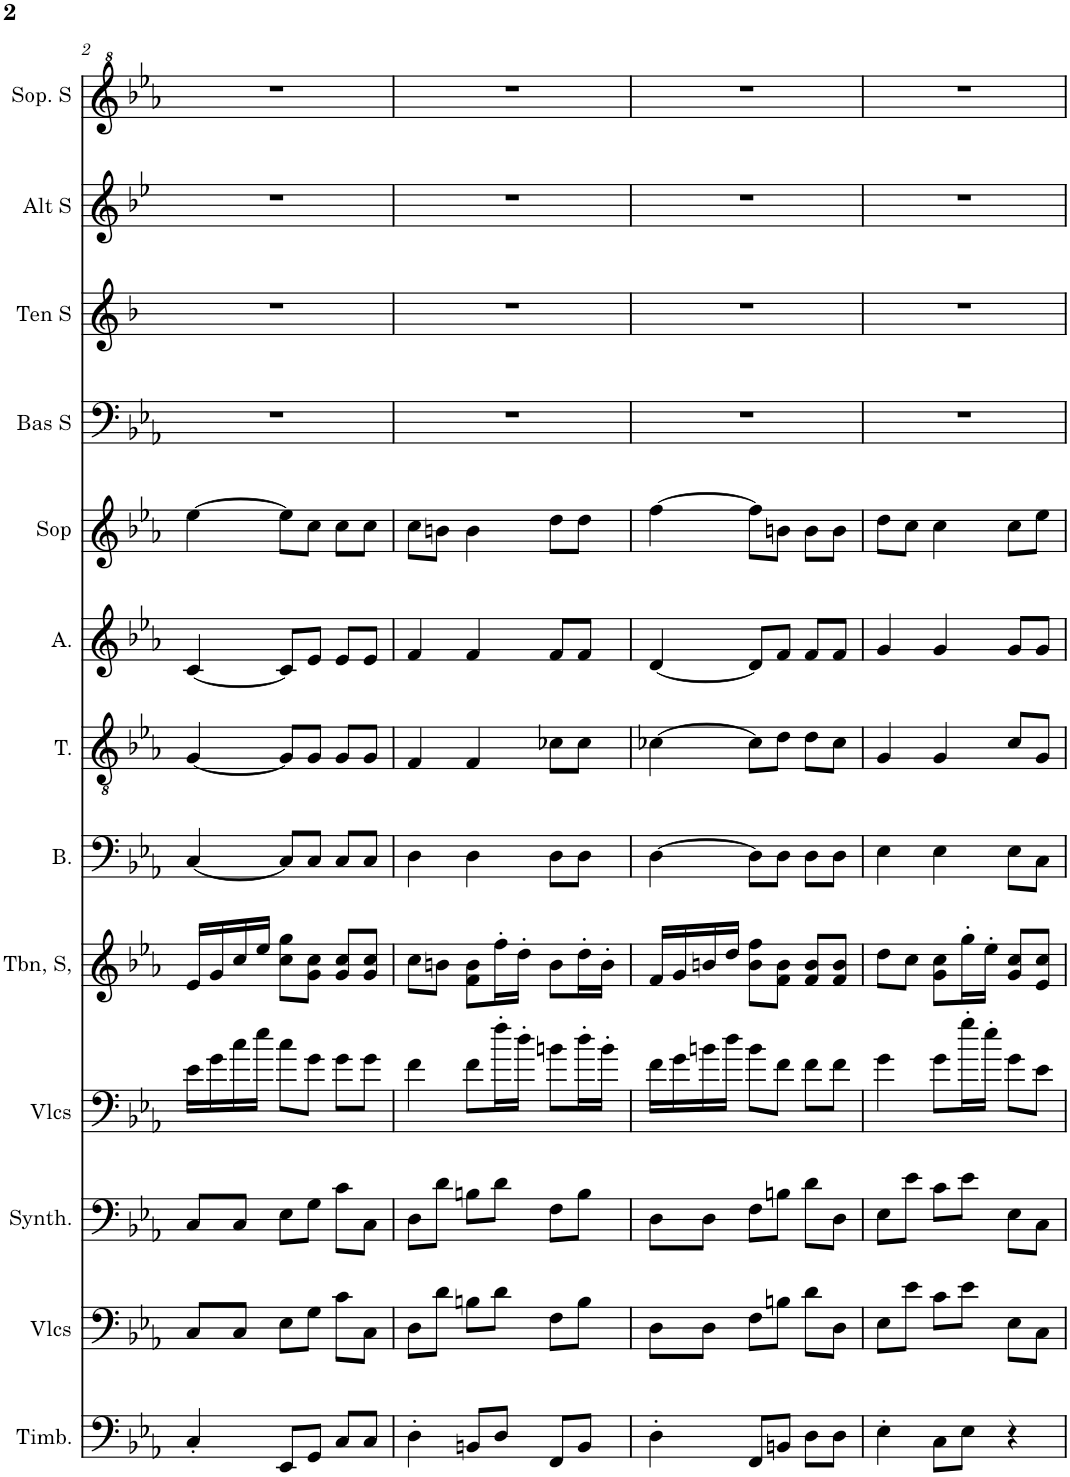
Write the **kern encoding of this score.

**kern	**kern	**kern	**kern	**kern	**kern	**kern	**kern	**kern	**kern	**kern	**kern	**kern
*part13	*part12	*part11	*part10	*part9	*part8	*part7	*part6	*part5	*part4	*part3	*part2	*part1
*staff13	*staff12	*staff11	*staff10	*staff9	*staff8	*staff7	*staff6	*staff5	*staff4	*staff3	*staff2	*staff1
*I"Timbales, Staff-1	*I"Violoncelles, D'Bass/Strings, etc	*I"Synthétiseur d'instruments à cordes, Synth strings, etc	*I"Violoncelles, Synth strings 2	*I"Trombone Soprano, 1st violins	*I"Basse	*I"Ténor	*I"Alto	*I"Soprano	*I"Basse Solo	*I"Tenor Solo	*I"Alto Solo	*I"Soprano Solo
*I'Timb.	*I'Vlcs	*I'Synth.	*I'Vlcs	*I'Tbn, S,	*I'B.	*I'T.	*I'A.	*I'Sop	*I'Bas S	*I'Ten S	*I'Alt S	*I'Sop. S
!!LO:PB:g=z
*clefF4	*clefF4	*clefF4	*clefF4	*clefG2	*clefF4	*clefGv2	*clefG2	*clefG2	*clefF4	*clefG2	*clefG2	*clefG^2
*	*	*	*	*	*	*	*	*	*	*Trd8c14	*Trd4c7	*
*k[b-e-a-]	*k[b-e-a-]	*k[b-e-a-]	*k[b-e-a-]	*k[b-e-a-]	*k[b-e-a-]	*k[b-e-a-]	*k[b-e-a-]	*k[b-e-a-]	*k[b-e-a-]	*k[b-]	*k[b-e-]	*k[b-e-a-]
*M3/4	*M3/4	*M3/4	*M3/4	*M3/4	*M3/4	*M3/4	*M3/4	*M3/4	*M3/4	*M3/4	*M3/4	*M3/4
=2	=2	=2	=2	=2	=2	=2	=2	=2	=2	=2	=2	=2
4C'/	8C/L	8C/L	16e-\LL	16e-/LL	[4C/	[4G/	[4c/	[4ee-\	2.r	2.r	2.r	2.r
.	.	.	16g\	16g/	.	.	.	.	.	.	.	.
.	8C/J	8C/J	16cc\	16cc/	.	.	.	.	.	.	.	.
.	.	.	16ee-\JJ	16ee-/JJ	.	.	.	.	.	.	.	.
8EE-/L	8E-\L	8E-\L	8cc\L	8cc\ 8gg\L	8C/L]	8G/L]	8c/L]	8ee-\L]	.	.	.	.
8GG/J	8G\J	8G\J	8g\J	8g\ 8cc\J	8C/J	8G/J	8e-/J	8cc\J	.	.	.	.
8C/L	8c\L	8c\L	8g\L	8g/ 8cc/L	8C/L	8G/L	8e-/L	8cc\L	.	.	.	.
8C/J	8C\J	8C\J	8g\J	8g/ 8cc/J	8C/J	8G/J	8e-/J	8cc\J	.	.	.	.
=3	=3	=3	=3	=3	=3	=3	=3	=3	=3	=3	=3	=3
4D'\	8D\L	8D\L	4f\	8cc\L	4D\	4F/	4f/	8cc\L	2.r	2.r	2.r	2.r
.	8d\J	8d\J	.	8bn\J	.	.	.	8bn\J	.	.	.	.
8BBn/L	8Bn\L	8Bn\L	8f\L	8f\ 8b\L	4D\	4F/	4f/	4b\	.	.	.	.
8D/J	8d\J	8d\J	16ff'\L	16ff'\L	.	.	.	.	.	.	.	.
.	.	.	16dd'\JJ	16dd'\JJ	.	.	.	.	.	.	.	.
8FF/L	8F\L	8F\L	8bn\L	8b\L	8D\L	8c-X\L	8f/L	8dd\L	.	.	.	.
8BB/J	8B\J	8B\J	16dd'\L	16dd'\L	8D\J	8c-\J	8f/J	8dd\J	.	.	.	.
.	.	.	16b'\JJ	16b'\JJ	.	.	.	.	.	.	.	.
=4	=4	=4	=4	=4	=4	=4	=4	=4	=4	=4	=4	=4
4D'\	8D\L	8D\L	16f\LL	16f/LL	[4D\	[4c-X\	[4d/	[4ff\	2.r	2.r	2.r	2.r
.	.	.	16g\	16g/	.	.	.	.	.	.	.	.
.	8D\J	8D\J	16bn\	16bn/	.	.	.	.	.	.	.	.
.	.	.	16dd\JJ	16dd/JJ	.	.	.	.	.	.	.	.
8FF/L	8F\L	8F\L	8b\L	8b\ 8ff\L	8D\L]	8c-\L]	8d/L]	8ff\L]	.	.	.	.
8BBn/J	8Bn\J	8Bn\J	8f\J	8f\ 8b\J	8D\J	8d\J	8f/J	8bn\J	.	.	.	.
8D\L	8d\L	8d\L	8f\L	8f/ 8b/L	8D\L	8d\L	8f/L	8b\L	.	.	.	.
8D\J	8D\J	8D\J	8f\J	8f/ 8b/J	8D\J	8c-\J	8f/J	8b\J	.	.	.	.
=5	=5	=5	=5	=5	=5	=5	=5	=5	=5	=5	=5	=5
4E-'\	8E-\L	8E-\L	4g\	8dd\L	4E-\	4G/	4g/	8dd\L	2.r	2.r	2.r	2.r
.	8e-\J	8e-\J	.	8cc\J	.	.	.	8cc\J	.	.	.	.
8C\L	8c\L	8c\L	8g\L	8g\ 8cc\L	4E-\	4G/	4g/	4cc\	.	.	.	.
8E-\J	8e-\J	8e-\J	16gg'\L	16gg'\L	.	.	.	.	.	.	.	.
.	.	.	16ee-'\JJ	16ee-'\JJ	.	.	.	.	.	.	.	.
4r	8E-\L	8E-\L	8g\L	8g/ 8cc/L	8E-\L	8c/L	8g/L	8cc\L	.	.	.	.
.	8C\J	8C\J	8e-\J	8e-/ 8cc/J	8C\J	8G/J	8g/J	8ee-\J	.	.	.	.
=	=	=	=	=	=	=	=	=	=	=	=	=
*-	*-	*-	*-	*-	*-	*-	*-	*-	*-	*-	*-	*-
